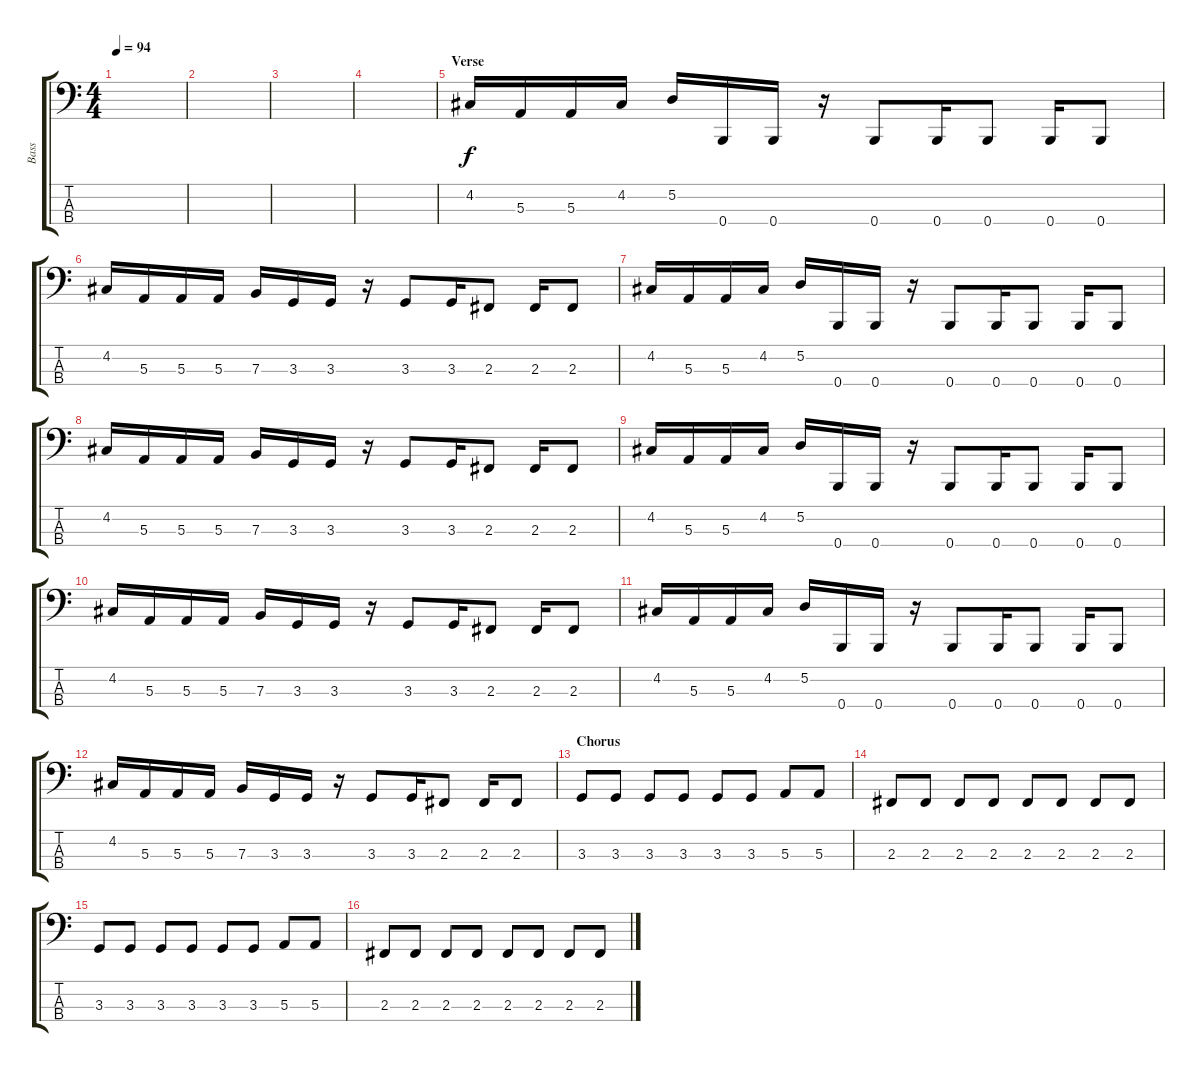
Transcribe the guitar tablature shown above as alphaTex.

\track ("Bass" "Bass") {instrument electricbassfinger}
\staff {score tabs}
\tuning (D2 A1 E1 B0) {hide}
\ts (4 4)
\tempo 94
\clef f4
\ks c
|
|
|
|
\section ("" "Verse")
4.2.16 5.3.16 5.3.16 4.2.16 5.2.16 0.4.16 0.4.16 r.16 0.4.8 0.4.16 0.4.8 0.4.16 0.4.8 |
4.2.16 5.3.16 5.3.16 5.3.16 7.3.16 3.3.16 3.3.16 r.16 3.3.8 3.3.16 2.3.8 2.3.16 2.3.8 |
4.2.16 5.3.16 5.3.16 4.2.16 5.2.16 0.4.16 0.4.16 r.16 0.4.8 0.4.16 0.4.8 0.4.16 0.4.8 |
4.2.16 5.3.16 5.3.16 5.3.16 7.3.16 3.3.16 3.3.16 r.16 3.3.8 3.3.16 2.3.8 2.3.16 2.3.8 |
4.2.16 5.3.16 5.3.16 4.2.16 5.2.16 0.4.16 0.4.16 r.16 0.4.8 0.4.16 0.4.8 0.4.16 0.4.8 |
4.2.16 5.3.16 5.3.16 5.3.16 7.3.16 3.3.16 3.3.16 r.16 3.3.8 3.3.16 2.3.8 2.3.16 2.3.8 |
4.2.16 5.3.16 5.3.16 4.2.16 5.2.16 0.4.16 0.4.16 r.16 0.4.8 0.4.16 0.4.8 0.4.16 0.4.8 |
4.2.16 5.3.16 5.3.16 5.3.16 7.3.16 3.3.16 3.3.16 r.16 3.3.8 3.3.16 2.3.8 2.3.16 2.3.8 |
\section ("" "Chorus")
3.3.8 3.3.8 3.3.8 3.3.8 3.3.8 3.3.8 5.3.8 5.3.8 |
2.3.8 2.3.8 2.3.8 2.3.8 2.3.8 2.3.8 2.3.8 2.3.8 |
3.3.8 3.3.8 3.3.8 3.3.8 3.3.8 3.3.8 5.3.8 5.3.8 |
2.3.8 2.3.8 2.3.8 2.3.8 2.3.8 2.3.8 2.3.8 2.3.8
